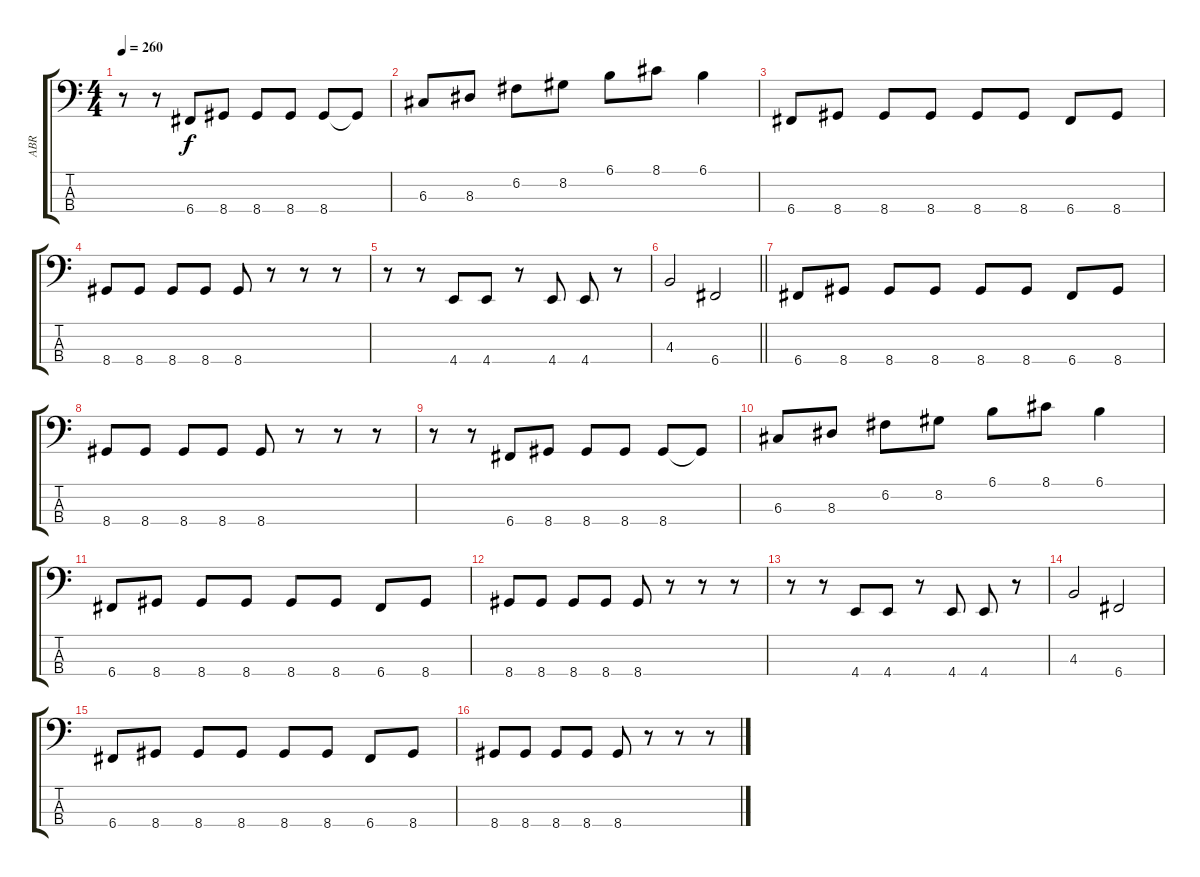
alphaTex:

\track ("ABR" "ABR") {instrument electricbasspick}
\staff {score tabs}
\tuning (F2 C2 G1 C1) {hide}
\ts (4 4)
\tempo 260
\clef f4
\ks c
r.8{dy f} r.8 6.4.8 8.4.8 8.4.8 8.4.8 8.4.8 8.4{t}.8 |
6.3.8 8.3.8 6.2.8 8.2.8 6.1.8 8.1.8 6.1.4 |
6.4.8 8.4.8 8.4.8 8.4.8 8.4.8 8.4.8 6.4.8 8.4.8 |
8.4.8 8.4.8 8.4.8 8.4.8 8.4.8 r.8 r.8 r.8 |
r.8 r.8 4.4.8 4.4.8 r.8 4.4.8 4.4.8 r.8 |
\barLineRight lightlight
4.3.2 6.4.2 |
6.4.8{volume 10} 8.4.8 8.4.8 8.4.8 8.4.8 8.4.8 6.4.8 8.4.8 |
8.4.8 8.4.8 8.4.8 8.4.8 8.4.8 r.8 r.8 r.8 |
r.8 r.8 6.4.8 8.4.8 8.4.8 8.4.8 8.4.8 8.4{t}.8 |
6.3.8 8.3.8 6.2.8 8.2.8 6.1.8 8.1.8 6.1.4 |
6.4.8{volume 8} 8.4.8 8.4.8 8.4.8 8.4.8 8.4.8 6.4.8 8.4.8 |
8.4.8 8.4.8 8.4.8 8.4.8 8.4.8 r.8 r.8 r.8 |
r.8 r.8 4.4.8 4.4.8 r.8 4.4.8 4.4.8 r.8 |
4.3.2 6.4.2 |
6.4.8{volume 3} 8.4.8 8.4.8 8.4.8 8.4.8 8.4.8 6.4.8 8.4.8 |
8.4.8 8.4.8 8.4.8 8.4.8 8.4.8 r.8 r.8 r.8
